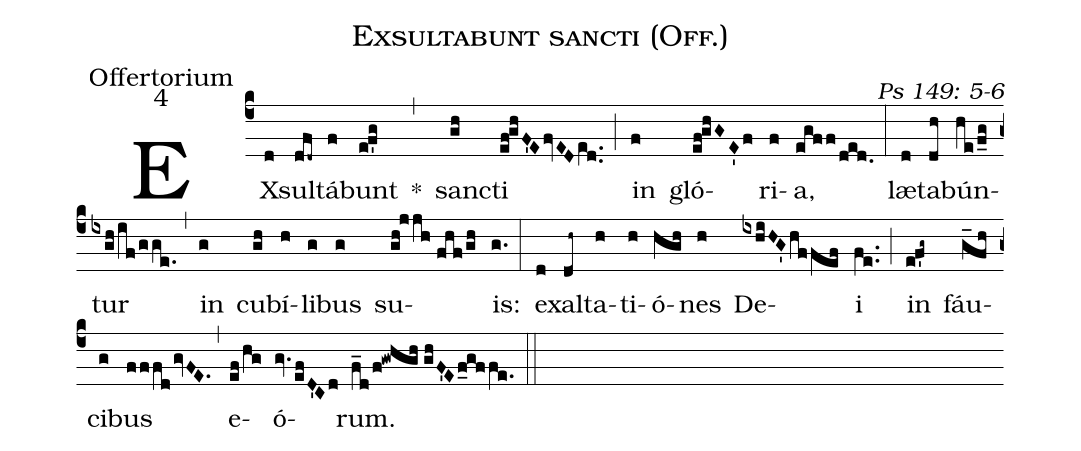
name: Exsultabunt sancti (Off.);
office-part: Offertorium;
mode: 4;
commentary: Ps 149: 5-6;
%%
(c4) EX(d)sul(dfd~)tá(f)bunt(ef'g) *(,) sanc(gh)ti(ef!ghF'EfvEDe[ll:1]d..) (;) in(f) gló(ef!ghGE'f)ri(f)a,(egff/ded.) (:)
læ(d)ta(dh)bún(he/f_g)tur(ixgh/if/gge.) (,) in(g) cu(gh)bí(h)li(g)bus(g) su(gh!jjh//fhf/gh)is:(g.) (:)
ex(d)al(dh~)ta(h)ti(h)ó(hgh)nes(h) De(ixhiHG'hffef)i(fe..) (;) in(ef'g~) fáu(g_fh)ci(g)bus(fffdgvFE.) (,) e(ef/hg)ó(gv.efD'Cd)rum.(f_d/f!gwhgh//ghF'Ef_gffe.) (::)
